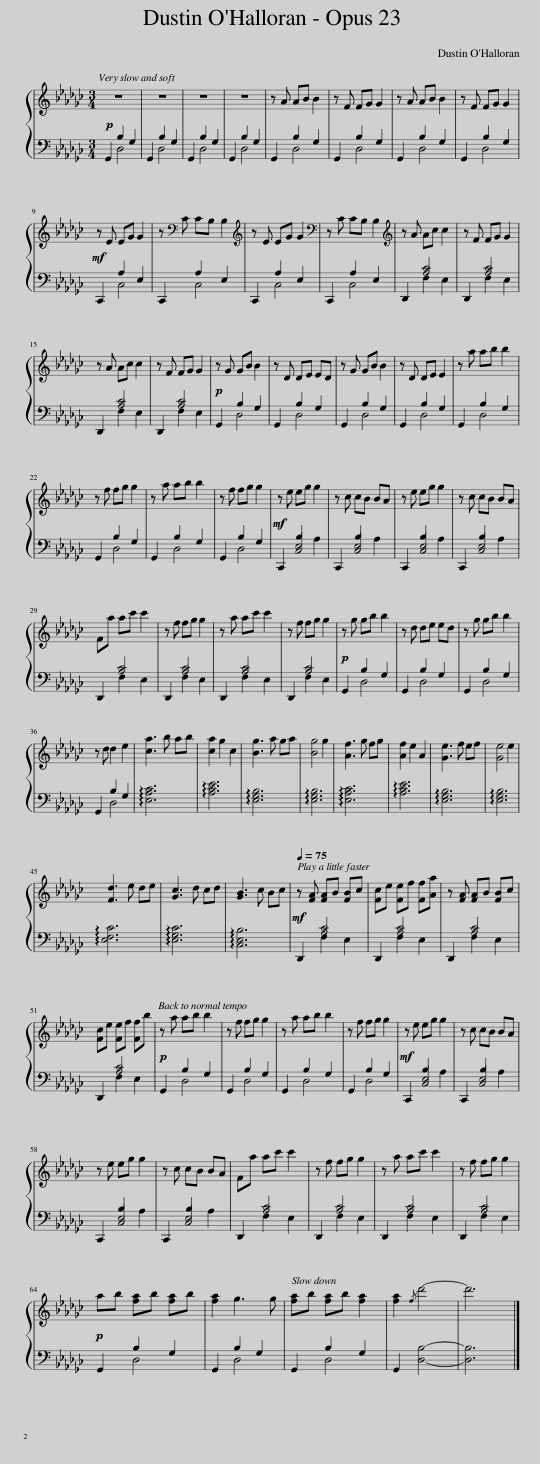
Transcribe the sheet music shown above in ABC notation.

X:1
%%score { 1 | ( 2 3 ) }
L:1/8
Q:1/4=70
M:3/4
I:linebreak $
K:Gb
V:1 treble
V:2 bass
V:3 bass
V:1
!p! z6 | z6 | z6 | z6 | z A AB B2 | %5
 z F FG G2 | z A AB B2 | z F FG G2 |$!mf! z E EG G2 | z[K:bass] C CB, B,2 | %10
[K:treble] z E EG G2 |[K:bass] z C CB, B,2 |[K:treble] z A Ac c2 | z F FG G2 |$ z A Ac c2 | %15
 z F FG G2 |!p! z G GB B2 | z D DE ED | z G GB B2 | z D DE E2 | %20
 z a ab b2 |$ z f fg g2 | z a ab b2 | z f fg g2 |!mf! z e eg g2 | %25
 z c cB BA | z e eg g2 | z c cB BA |$ Fa ac' c'2 | z f fg g2 | %30
 z a ac' c'2 | z f fg g2 |!p! z g gb b2 | z d de ed | z g gb b2 |$ %35
 z d d2 e2 | [ca]3 b ab | [ca]2 g2 c2 | [Bg]3 a ga | [Bg]4 g2 | %40
 [Af]3 g fg | [Af]2 e2 A2 | [Ge]3 f ef | [Ge]4 e2 |$ [Fd]3 e de | %45
 [Gc]3 d cd | [GB]3 c Bc |!mf![Q:1/4=75] z [FA] [FA]B [FB]c | [Fc]e [Fe]f [Ff][Aa] | z [FA] [FA]B [FB]c |$ %50
 [Fc]e [Fe]f [Ff]b |!p! z a ab b2 | z f fg g2 | z a ab b2 | z f fg g2 | %55
!mf! z e eg g2 | z c cB BA |$ z e eg g2 | z c cB BA | Fa ac' c'2 | %60
 z f fg g2 | z a ac' c'2 | z f fg g2 |$!p! ab [fa]b [fa]b | [fa]2 g3 g | %65
[Q:1/4=65] [fa]b[Q:1/4=60] [fa]b [fa]2 | [fa]2{/f} d'4- | d'6 |] %68
V:2
 G,,2 B,2 G,2 | G,,2 B,2 G,2 | G,,2 B,2 G,2 | G,,2 B,2 G,2 | G,,2 B,2 G,2 | %5
 G,,2 B,2 G,2 | G,,2 B,2 G,2 | G,,2 B,2 G,2 |$ C,,2 A,2 E,2 | C,,2 A,2 E,2 | %10
 C,,2 A,2 E,2 | C,,2 A,2 E,2 | D,,2 [A,C]4 | D,,2 [A,C]4 |$ D,,2 [A,C]4 | %15
 D,,2 [A,C]4 | G,,2 B,2 G,2 | G,,2 B,2 G,2 | G,,2 B,2 G,2 | G,,2 B,2 G,2 | %20
 G,,2 B,2 G,2 |$ G,,2 B,2 G,2 | G,,2 B,2 G,2 | G,,2 B,2 G,2 | C,,2 [C,E,]4 | %25
 C,,2 [C,E,]4 | C,,2 [C,E,]4 | C,,2 [C,E,]4 |$ D,,2 [A,C]4 | D,,2 [A,C]4 | %30
 D,,2 [A,C]4 | D,,2 [A,C]4 | G,,2 B,2 G,2 | G,,2 B,2 G,2 | G,,2 B,2 G,2 |$ %35
 G,,2 B,2 G,2 | !arpeggio![E,A,C]6 | !arpeggio![A,CE]6 | !arpeggio![E,G,B,]6 | !arpeggio![E,G,B,]6 | %40
 !arpeggio![E,A,C]6 | !arpeggio![A,CE]6 | !arpeggio![E,G,B,]6 | !arpeggio![E,G,B,]6 |$ !arpeggio![E,F,C]6 | %45
 !arpeggio![E,G,C]6 | !arpeggio![C,E,B,]6 | D,,2 [A,C]4 | D,,2 [A,C]4 | D,,2 [A,C]4 |$ %50
 D,,2 [A,C]4 | G,,2 B,2 G,2 | G,,2 B,2 G,2 | G,,2 B,2 G,2 | G,,2 B,2 G,2 | %55
 C,,2 [C,E,]4 | C,,2 [C,E,]4 |$ C,,2 [C,E,]4 | C,,2 [C,E,]4 | D,,2 [A,C]4 | %60
 D,,2 [A,C]4 | D,,2 [A,C]4 | D,,2 [A,C]4 |$ G,,2 B,2 G,2 | G,,2 B,2 G,2 | %65
 G,,2 B,2 G,2 | G,,2 [D,B,]4- | [D,B,]6 |] %68
V:3
 x2 D,4 | x2 D,4 | x2 D,4 | x2 D,4 | x2 D,4 | %5
 x2 D,4 | x2 D,4 | x2 D,4 |$ x2 C,4 | x2 C,4 | %10
 x2 C,4 | x2 C,4 | x2 F,2 E,2 | x2 F,2 E,2 |$ x2 F,2 E,2 | %15
 x2 F,2 E,2 | x2 D,4 | x2 D,4 | x2 D,4 | x2 D,4 | %20
 x2 D,4 |$ x2 D,4 | x2 D,4 | x2 D,4 | x2 B,2 A,2 | %25
 x2 B,2 A,2 | x2 B,2 A,2 | x2 B,2 A,2 |$ x2 F,2 E,2 | x2 F,2 E,2 | %30
 x2 F,2 E,2 | x2 F,2 E,2 | x2 D,4 | x2 D,4 | x2 D,4 |$ %35
 x2 D,4 | x6 | x6 | x6 | x6 | %40
 x6 | x6 | x6 | x6 |$ x6 | %45
 x6 | x6 | x2 F,2 E,2 | x2 F,2 E,2 | x2 F,2 E,2 |$ %50
 x2 F,2 E,2 | x2 D,4 | x2 D,4 | x2 D,4 | x2 D,4 | %55
 x2 B,2 A,2 | x2 B,2 A,2 |$ x2 B,2 A,2 | x2 B,2 A,2 | x2 F,2 E,2 | %60
 x2 F,2 E,2 | x2 F,2 E,2 | x2 F,2 E,2 |$ x2 D,4 | x2 D,4 | %65
 x2 D,4 | x6 | x6 |] %68
